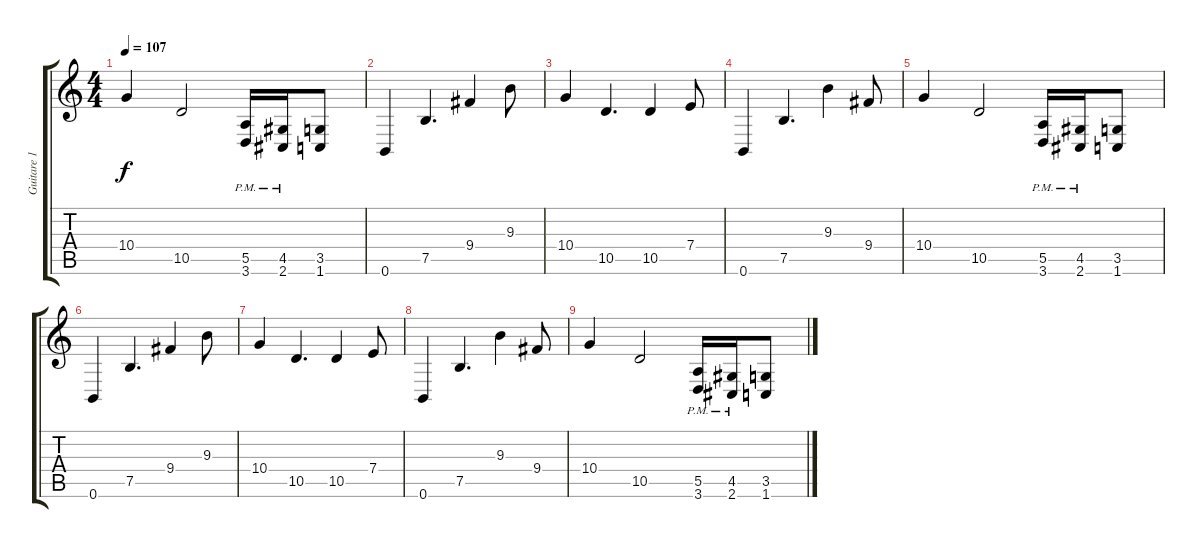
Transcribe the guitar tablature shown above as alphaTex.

\track ("Guitare 1" "Guitare 1") {instrument distortionguitar}
\staff {score tabs}
\tuning (B3 Gb3 D3 A2 E2 B1) {hide}
\ts (4 4)
\tempo 107
\clef g2
\ks c
10.4.4{dy f} 10.5.2 (5.5{pm} 3.6{pm}).16 (4.5{pm} 2.6{pm}).16 (3.5 1.6).8 |
0.6.4{volume 8} 7.5.4{d} 9.4.4 9.3.8 |
10.4.4 10.5.4{d} 10.5.4 7.4.8 |
0.6.4 7.5.4{d} 9.3.4 9.4.8 |
10.4.4 10.5.2 (5.5{pm} 3.6{pm}).16 (4.5{pm} 2.6{pm}).16 (3.5 1.6).8 |
0.6.4{volume 0} 7.5.4{d} 9.4.4 9.3.8 |
10.4.4 10.5.4{d} 10.5.4 7.4.8 |
0.6.4 7.5.4{d} 9.3.4 9.4.8 |
10.4.4 10.5.2 (5.5{pm} 3.6{pm}).16 (4.5{pm} 2.6{pm}).16 (3.5 1.6).8
